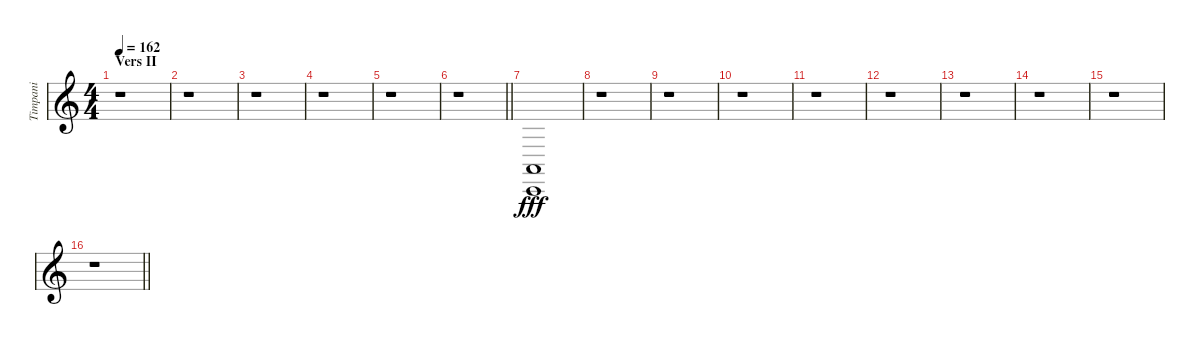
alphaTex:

\track ("Timpani" "Timpani") {instrument timpani}
\staff {score}
\tuning (E4 B3 G3 D3 A2 C2) {hide}
\ts (4 4)
\section ("" "Vers II")
\tempo 162
\clef g2
\ks c
r.1{dy fff} |
r.1 |
r.1 |
r.1 |
r.1 |
\barLineRight lightlight
r.1 |
(0.5 0.6).1 |
r.1 |
r.1 |
r.1 |
r.1 |
r.1 |
r.1 |
r.1 |
r.1 |
\barLineRight lightlight
r.1
